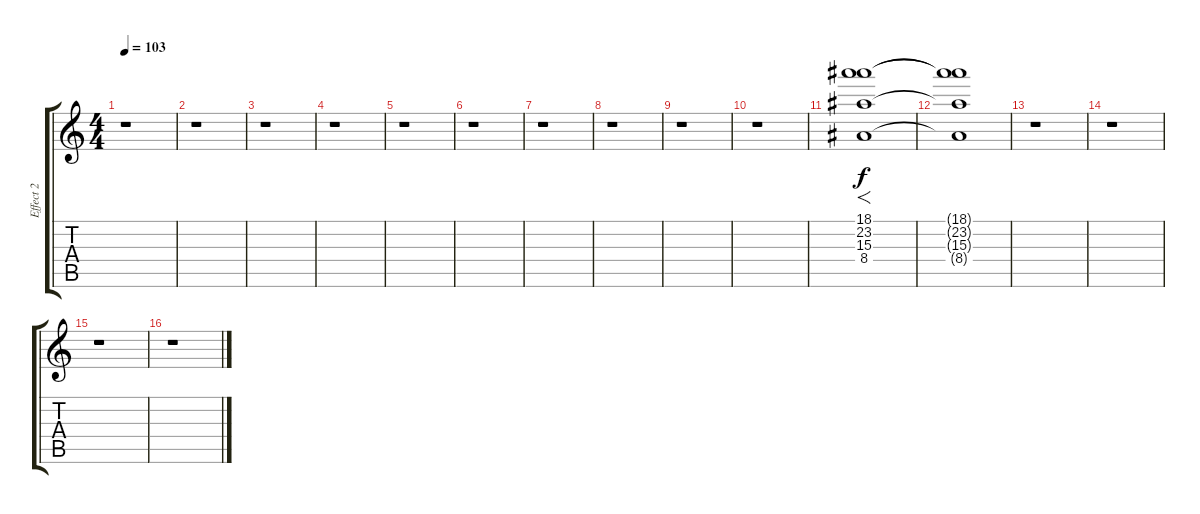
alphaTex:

\track ("Effect 2" "Effect 2") {instrument distortionguitar}
\staff {score tabs}
\tuning (E4 B3 G3 D3 A2 E2) {hide}
\ts (4 4)
\tempo 103
\clef g2
\ks c
r.1{dy f} |
r.1 |
r.1 |
r.1 |
r.1 |
r.1 |
r.1 |
r.1 |
r.1 |
r.1 |
(18.1 23.2 15.3 8.4).1{f} |
(18.1{t} 23.2{t} 15.3{t} 8.4{t}).1 |
r.1 |
r.1 |
r.1 |
r.1
